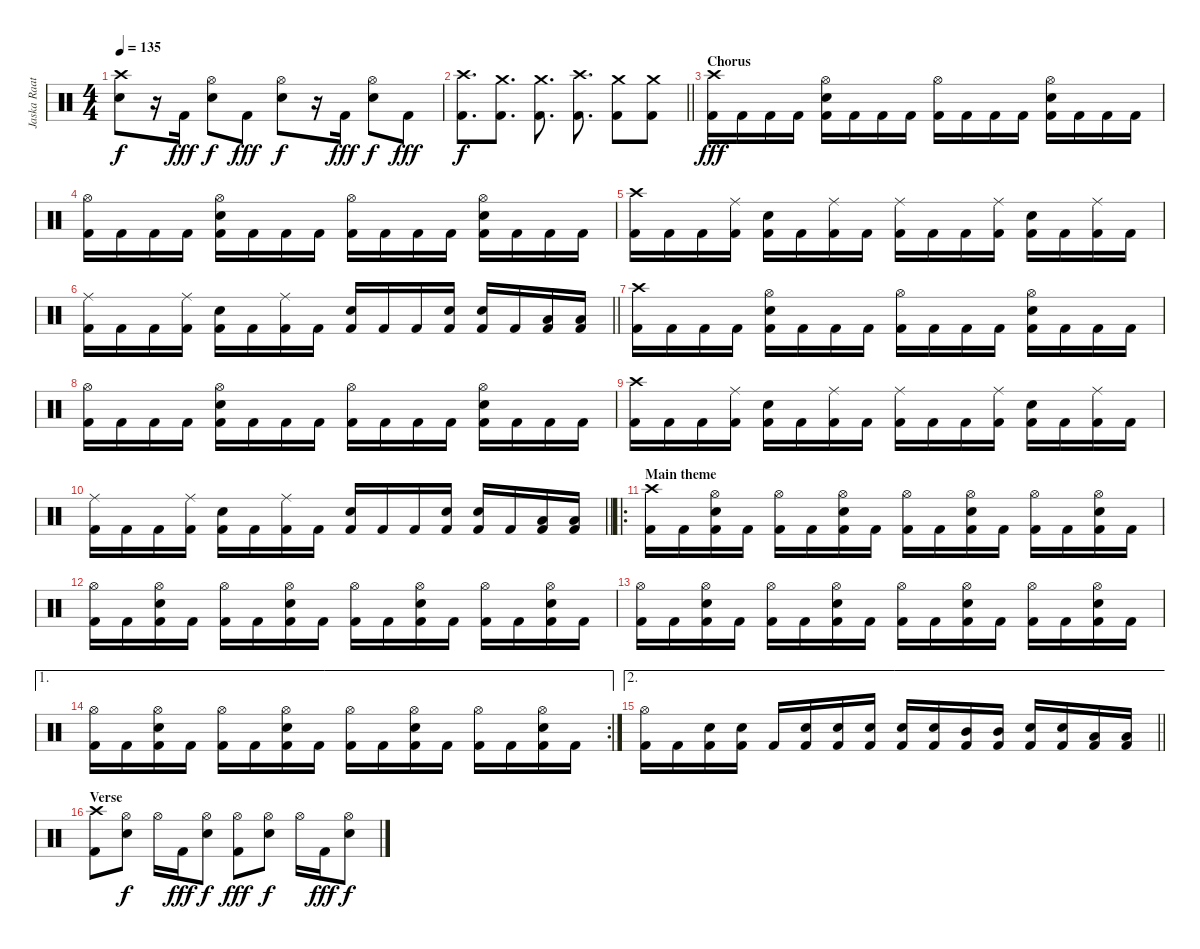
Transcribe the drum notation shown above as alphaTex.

\track ("Jaska Raatikainen" "Jaska Raat") {instrument percussion}
\staff {score}
\articulation defaults
\ts (4 4)
\tempo 135
\clef neutral
\ks c
("Crash high (hit)" "Electric Snare (hit)").8{dy f} r.16 "Kick (hit) 2".16{dy fff} ("Hi-Hat (open)" "Electric Snare (hit)").8{dy f} "Kick (hit) 2".8{dy fff} ("Hi-Hat (open)" "Electric Snare (hit)").8{dy f} r.16 "Kick (hit) 2".16{dy fff} ("Hi-Hat (open)" "Electric Snare (hit)").8{dy f} "Kick (hit) 2".8{dy fff} |
\barLineRight lightlight
("Crash high (hit)" "Kick (hit) 2").8{d dy f} ("Crash medium (hit)" "Kick (hit) 2").8{d} ("Crash medium (hit)" "Kick (hit) 2").8{d} ("Crash high (hit)" "Kick (hit) 2").8{d} ("Crash medium (hit)" "Kick (hit) 2").8 ("Crash medium (hit)" "Kick (hit) 2").8 |
\section ("" "Chorus")
("Crash high (hit)" "Kick (hit) 2").16{dy fff} "Kick (hit) 2".16 "Kick (hit) 2".16 "Kick (hit) 2".16 ("Hi-Hat (open)" "Electric Snare (hit)" "Kick (hit) 2").16 "Kick (hit) 2".16 "Kick (hit) 2".16 "Kick (hit) 2".16 ("Hi-Hat (open)" "Kick (hit) 2").16 "Kick (hit) 2".16 "Kick (hit) 2".16 "Kick (hit) 2".16 ("Hi-Hat (open)" "Electric Snare (hit)" "Kick (hit) 2").16 "Kick (hit) 2".16 "Kick (hit) 2".16 "Kick (hit) 2".16 |
("Hi-Hat (open)" "Kick (hit) 2").16 "Kick (hit) 2".16 "Kick (hit) 2".16 "Kick (hit) 2".16 ("Hi-Hat (open)" "Electric Snare (hit)" "Kick (hit) 2").16 "Kick (hit) 2".16 "Kick (hit) 2".16 "Kick (hit) 2".16 ("Hi-Hat (open)" "Kick (hit) 2").16 "Kick (hit) 2".16 "Kick (hit) 2".16 "Kick (hit) 2".16 ("Hi-Hat (open)" "Electric Snare (hit)" "Kick (hit) 2").16 "Kick (hit) 2".16 "Kick (hit) 2".16 "Kick (hit) 2".16 |
("Crash high (hit)" "Kick (hit) 2").16 "Kick (hit) 2".16 "Kick (hit) 2".16 ("Ride (middle)" "Kick (hit) 2").16 ("Electric Snare (hit)" "Kick (hit) 2").16 "Kick (hit) 2".16 ("Ride (middle)" "Kick (hit) 2").16 "Kick (hit) 2".16 ("Ride (middle)" "Kick (hit) 2").16 "Kick (hit) 2".16 "Kick (hit) 2".16 ("Ride (middle)" "Kick (hit) 2").16 ("Electric Snare (hit)" "Kick (hit) 2").16 "Kick (hit) 2".16 ("Ride (middle)" "Kick (hit) 2").16 "Kick (hit) 2".16 |
\barLineRight lightlight
("Ride (middle)" "Kick (hit) 2").16 "Kick (hit) 2".16 "Kick (hit) 2".16 ("Ride (middle)" "Kick (hit) 2").16 ("Electric Snare (hit)" "Kick (hit) 2").16 "Kick (hit) 2".16 ("Ride (middle)" "Kick (hit) 2").16 "Kick (hit) 2".16 ("Electric Snare (hit)" "Kick (hit) 2").16 "Kick (hit) 2".16 "Kick (hit) 2".16 ("Electric Snare (hit)" "Kick (hit) 2").16 ("Electric Snare (hit)" "Kick (hit) 2").16 "Kick (hit) 2".16 ("Low Tom (hit)" "Kick (hit) 2").16 ("Low Tom (hit)" "Kick (hit) 2").16 |
("Crash high (hit)" "Kick (hit) 2").16 "Kick (hit) 2".16 "Kick (hit) 2".16 "Kick (hit) 2".16 ("Hi-Hat (open)" "Electric Snare (hit)" "Kick (hit) 2").16 "Kick (hit) 2".16 "Kick (hit) 2".16 "Kick (hit) 2".16 ("Hi-Hat (open)" "Kick (hit) 2").16 "Kick (hit) 2".16 "Kick (hit) 2".16 "Kick (hit) 2".16 ("Hi-Hat (open)" "Electric Snare (hit)" "Kick (hit) 2").16 "Kick (hit) 2".16 "Kick (hit) 2".16 "Kick (hit) 2".16 |
("Hi-Hat (open)" "Kick (hit) 2").16 "Kick (hit) 2".16 "Kick (hit) 2".16 "Kick (hit) 2".16 ("Hi-Hat (open)" "Electric Snare (hit)" "Kick (hit) 2").16 "Kick (hit) 2".16 "Kick (hit) 2".16 "Kick (hit) 2".16 ("Hi-Hat (open)" "Kick (hit) 2").16 "Kick (hit) 2".16 "Kick (hit) 2".16 "Kick (hit) 2".16 ("Hi-Hat (open)" "Electric Snare (hit)" "Kick (hit) 2").16 "Kick (hit) 2".16 "Kick (hit) 2".16 "Kick (hit) 2".16 |
("Crash high (hit)" "Kick (hit) 2").16 "Kick (hit) 2".16 "Kick (hit) 2".16 ("Ride (middle)" "Kick (hit) 2").16 ("Electric Snare (hit)" "Kick (hit) 2").16 "Kick (hit) 2".16 ("Ride (middle)" "Kick (hit) 2").16 "Kick (hit) 2".16 ("Ride (middle)" "Kick (hit) 2").16 "Kick (hit) 2".16 "Kick (hit) 2".16 ("Ride (middle)" "Kick (hit) 2").16 ("Electric Snare (hit)" "Kick (hit) 2").16 "Kick (hit) 2".16 ("Ride (middle)" "Kick (hit) 2").16 "Kick (hit) 2".16 |
\barLineRight lightlight
("Ride (middle)" "Kick (hit) 2").16 "Kick (hit) 2".16 "Kick (hit) 2".16 ("Ride (middle)" "Kick (hit) 2").16 ("Electric Snare (hit)" "Kick (hit) 2").16 "Kick (hit) 2".16 ("Ride (middle)" "Kick (hit) 2").16 "Kick (hit) 2".16 ("Electric Snare (hit)" "Kick (hit) 2").16 "Kick (hit) 2".16 "Kick (hit) 2".16 ("Electric Snare (hit)" "Kick (hit) 2").16 ("Electric Snare (hit)" "Kick (hit) 2").16 "Kick (hit) 2".16 ("Low Tom (hit)" "Kick (hit) 2").16 ("Low Tom (hit)" "Kick (hit) 2").16 |
\ro
\section ("" "Main theme")
("Crash high (hit)" "Kick (hit) 2").16 "Kick (hit) 2".16 ("Hi-Hat (open)" "Electric Snare (hit)" "Kick (hit) 2").16 "Kick (hit) 2".16 ("Hi-Hat (open)" "Kick (hit) 2").16 "Kick (hit) 2".16 ("Hi-Hat (open)" "Electric Snare (hit)" "Kick (hit) 2").16 "Kick (hit) 2".16 ("Hi-Hat (open)" "Kick (hit) 2").16 "Kick (hit) 2".16 ("Hi-Hat (open)" "Electric Snare (hit)" "Kick (hit) 2").16 "Kick (hit) 2".16 ("Hi-Hat (open)" "Kick (hit) 2").16 "Kick (hit) 2".16 ("Hi-Hat (open)" "Electric Snare (hit)" "Kick (hit) 2").16 "Kick (hit) 2".16 |
("Hi-Hat (open)" "Kick (hit) 2").16 "Kick (hit) 2".16 ("Hi-Hat (open)" "Electric Snare (hit)" "Kick (hit) 2").16 "Kick (hit) 2".16 ("Hi-Hat (open)" "Kick (hit) 2").16 "Kick (hit) 2".16 ("Hi-Hat (open)" "Electric Snare (hit)" "Kick (hit) 2").16 "Kick (hit) 2".16 ("Hi-Hat (open)" "Kick (hit) 2").16 "Kick (hit) 2".16 ("Hi-Hat (open)" "Electric Snare (hit)" "Kick (hit) 2").16 "Kick (hit) 2".16 ("Hi-Hat (open)" "Kick (hit) 2").16 "Kick (hit) 2".16 ("Hi-Hat (open)" "Electric Snare (hit)" "Kick (hit) 2").16 "Kick (hit) 2".16 |
("Hi-Hat (open)" "Kick (hit) 2").16 "Kick (hit) 2".16 ("Hi-Hat (open)" "Electric Snare (hit)" "Kick (hit) 2").16 "Kick (hit) 2".16 ("Hi-Hat (open)" "Kick (hit) 2").16 "Kick (hit) 2".16 ("Hi-Hat (open)" "Electric Snare (hit)" "Kick (hit) 2").16 "Kick (hit) 2".16 ("Hi-Hat (open)" "Kick (hit) 2").16 "Kick (hit) 2".16 ("Hi-Hat (open)" "Electric Snare (hit)" "Kick (hit) 2").16 "Kick (hit) 2".16 ("Hi-Hat (open)" "Kick (hit) 2").16 "Kick (hit) 2".16 ("Hi-Hat (open)" "Electric Snare (hit)" "Kick (hit) 2").16 "Kick (hit) 2".16 |
\ae 1
\rc 2
("Hi-Hat (open)" "Kick (hit) 2").16 "Kick (hit) 2".16 ("Hi-Hat (open)" "Electric Snare (hit)" "Kick (hit) 2").16 "Kick (hit) 2".16 ("Hi-Hat (open)" "Kick (hit) 2").16 "Kick (hit) 2".16 ("Hi-Hat (open)" "Electric Snare (hit)" "Kick (hit) 2").16 "Kick (hit) 2".16 ("Hi-Hat (open)" "Kick (hit) 2").16 "Kick (hit) 2".16 ("Hi-Hat (open)" "Electric Snare (hit)" "Kick (hit) 2").16 "Kick (hit) 2".16 ("Hi-Hat (open)" "Kick (hit) 2").16 "Kick (hit) 2".16 ("Hi-Hat (open)" "Electric Snare (hit)" "Kick (hit) 2").16 "Kick (hit) 2".16 |
\ae 2
\barLineRight lightlight
("Hi-Hat (open)" "Kick (hit) 2").16 "Kick (hit) 2".16 ("Electric Snare (hit)" "Kick (hit) 2").16 ("Electric Snare (hit)" "Kick (hit) 2").16 "Kick (hit) 2".16 ("Electric Snare (hit)" "Kick (hit) 2").16 ("Electric Snare (hit)" "Kick (hit) 2").16 ("Electric Snare (hit)" "Kick (hit) 2").16 ("Electric Snare (hit)" "Kick (hit) 2").16 ("Electric Snare (hit)" "Kick (hit) 2").16 ("Mid Tom (hit)" "Kick (hit) 2").16 ("Mid Tom (hit)" "Kick (hit) 2").16 ("Electric Snare (hit)" "Kick (hit) 2").16 ("Electric Snare (hit)" "Kick (hit) 2").16 ("Low Tom (hit)" "Kick (hit) 2").16 ("Low Tom (hit)" "Kick (hit) 2").16 |
\section ("" "Verse")
("Crash high (hit)" "Kick (hit) 2").8 ("Hi-Hat (open)" "Electric Snare (hit)").8{dy f} "Hi-Hat (open)".16 "Kick (hit) 2".16{dy fff} ("Hi-Hat (open)" "Electric Snare (hit)").8{dy f} ("Hi-Hat (open)" "Kick (hit) 2").8{dy fff} ("Hi-Hat (open)" "Electric Snare (hit)").8{dy f} "Hi-Hat (open)".16 "Kick (hit) 2".16{dy fff} ("Hi-Hat (open)" "Electric Snare (hit)").8{dy f}
